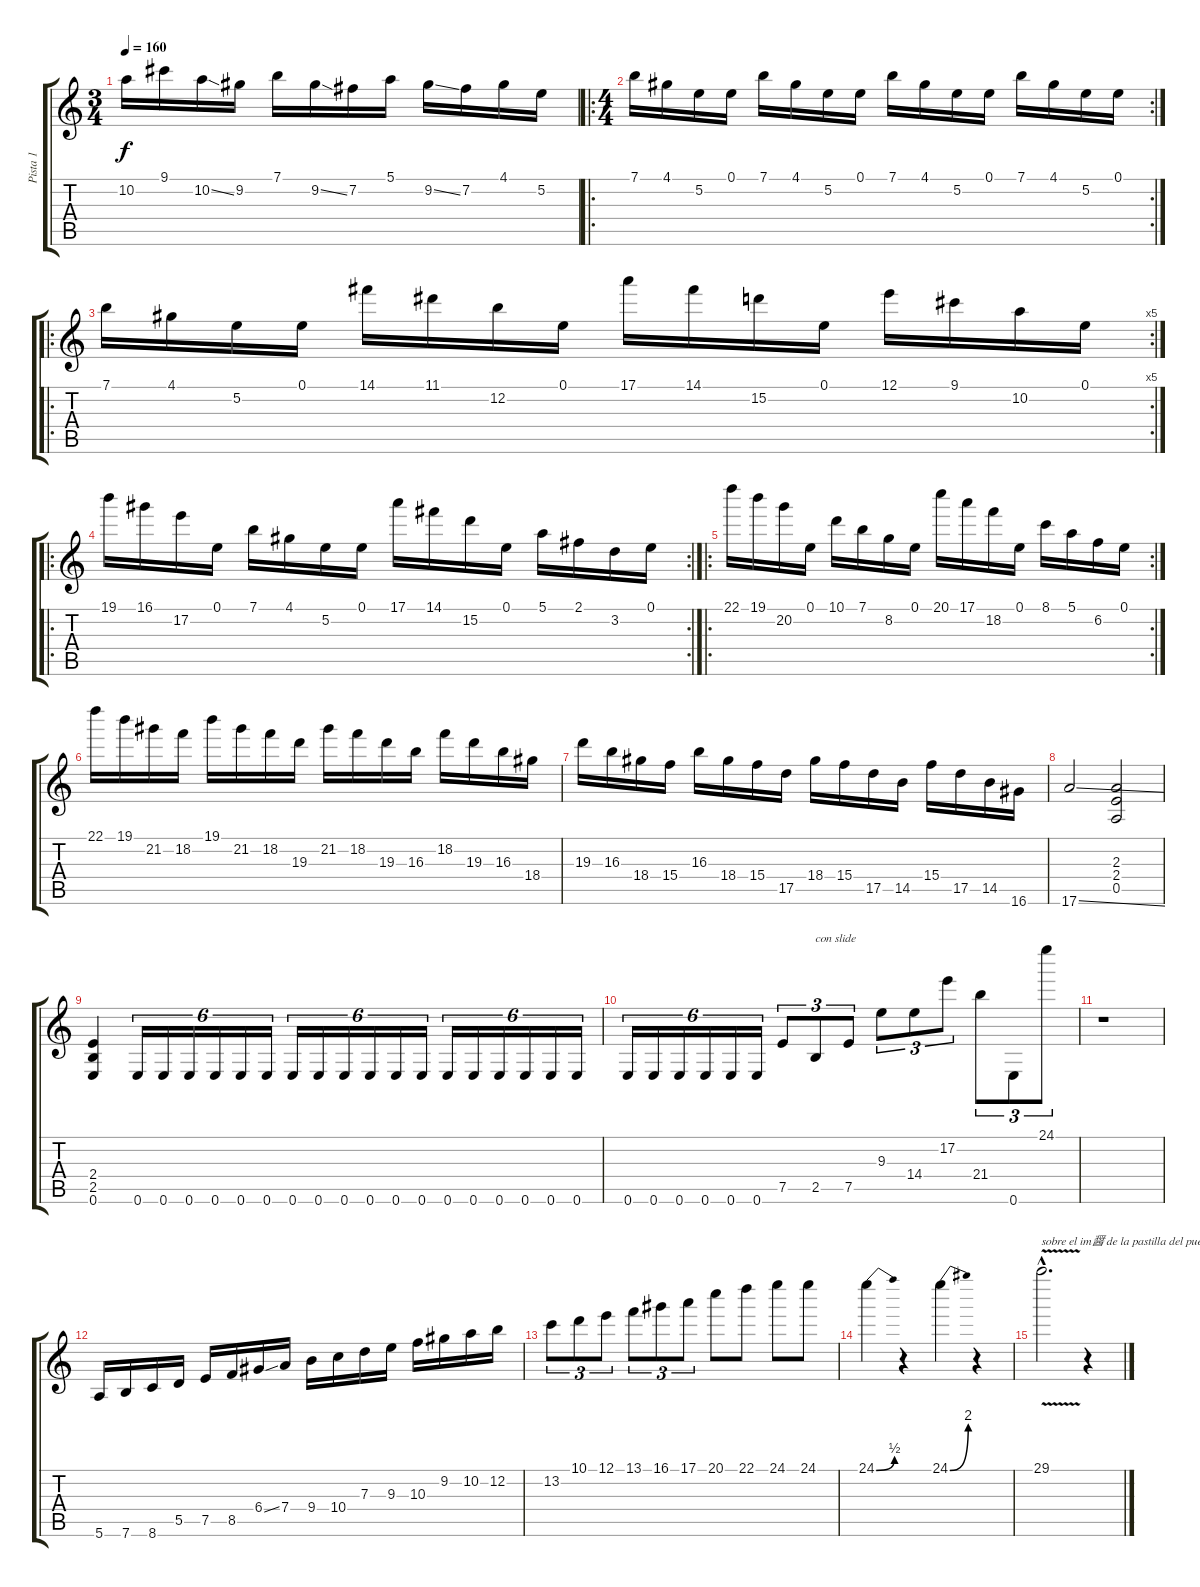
\track ("Pista 1" "Pista 1") {instrument distortionguitar}
\staff {score tabs}
\tuning (E4 B3 G3 D3 A2 E2) {hide}
\ts (3 4)
\tempo 160
\clef g2
\ks c
10.2.16{dy f} 9.1.16 10.2{ss}.16 9.2.16 7.1.16 9.2{ss}.16 7.2.16 5.1.16 9.2{ss}.16 7.2.16 4.1.16 5.2.16 |
\ro
\rc 2
\ts (4 4)
7.1.16 4.1.16 5.2.16 0.1.16 7.1.16 4.1.16 5.2.16 0.1.16 7.1.16 4.1.16 5.2.16 0.1.16 7.1.16 4.1.16 5.2.16 0.1.16 |
\ro
\rc 5
7.1.16 4.1.16 5.2.16 0.1.16 14.1.16 11.1.16 12.2.16 0.1.16 17.1.16 14.1.16 15.2.16 0.1.16 12.1.16 9.1.16 10.2.16 0.1.16 |
\ro
\rc 2
19.1.16 16.1.16 17.2.16 0.1.16 7.1.16 4.1.16 5.2.16 0.1.16 17.1.16 14.1.16 15.2.16 0.1.16 5.1.16 2.1.16 3.2.16 0.1.16 |
\ro
\rc 2
22.1.16 19.1.16 20.2.16 0.1.16 10.1.16 7.1.16 8.2.16 0.1.16 20.1.16 17.1.16 18.2.16 0.1.16 8.1.16 5.1.16 6.2.16 0.1.16 |
22.1.16 19.1.16 21.2.16 18.2.16 19.1.16 21.2.16 18.2.16 19.3.16 21.2.16 18.2.16 19.3.16 16.3.16 18.2.16 19.3.16 16.3.16 18.4.16 |
19.3.16 16.3.16 18.4.16 15.4.16 16.3.16 18.4.16 15.4.16 17.5.16 18.4.16 15.4.16 17.5.16 14.5.16 15.4.16 17.5.16 14.5.16 16.6.16 |
17.6{ss}.2 (2.3 2.4 0.5).2 |
(2.4 2.5 0.6).4 0.6.16{tu (6 4)} 0.6.16{tu (6 4)} 0.6.16{tu (6 4)} 0.6.16{tu (6 4)} 0.6.16{tu (6 4)} 0.6.16{tu (6 4)} 0.6.16{tu (6 4)} 0.6.16{tu (6 4)} 0.6.16{tu (6 4)} 0.6.16{tu (6 4)} 0.6.16{tu (6 4)} 0.6.16{tu (6 4)} 0.6.16{tu (6 4)} 0.6.16{tu (6 4)} 0.6.16{tu (6 4)} 0.6.16{tu (6 4)} 0.6.16{tu (6 4)} 0.6.16{tu (6 4)} |
0.6.16{tu (6 4)} 0.6.16{tu (6 4)} 0.6.16{tu (6 4)} 0.6.16{tu (6 4)} 0.6.16{tu (6 4)} 0.6.16{tu (6 4)} 7.5.8{tu (3 2)} 2.5.8{tu (3 2) txt "con slide"} 7.5.8{tu (3 2)} 9.3.8{tu (3 2)} 14.4.8{tu (3 2)} 17.2.8{tu (3 2)} 21.4.8{tu (3 2)} 0.6.8{tu (3 2)} 24.1.8{tu (3 2)} |
r.1 |
5.6.16 7.6.16 8.6.16 5.5.16 7.5.16 8.5.16 6.4{ss}.16 7.4.16 9.4.16 10.4.16 7.3.16 9.3.16 10.3.16 9.2.16 10.2.16 12.2.16 |
13.2.8{tu (3 2)} 10.1.8{tu (3 2)} 12.1.8{tu (3 2)} 13.1.8{tu (3 2)} 16.1.8{tu (3 2)} 17.1.8{tu (3 2)} 20.1.8 22.1.8 24.1.8 24.1.8 |
24.1{be (bend 0 0 60 2)}.4 r.4 24.1{be (bend 0 0 60 8)}.4 r.4 |
29.1{v hac}.2{d txt "sobre el im醤 de la pastilla del puente"} r.4
